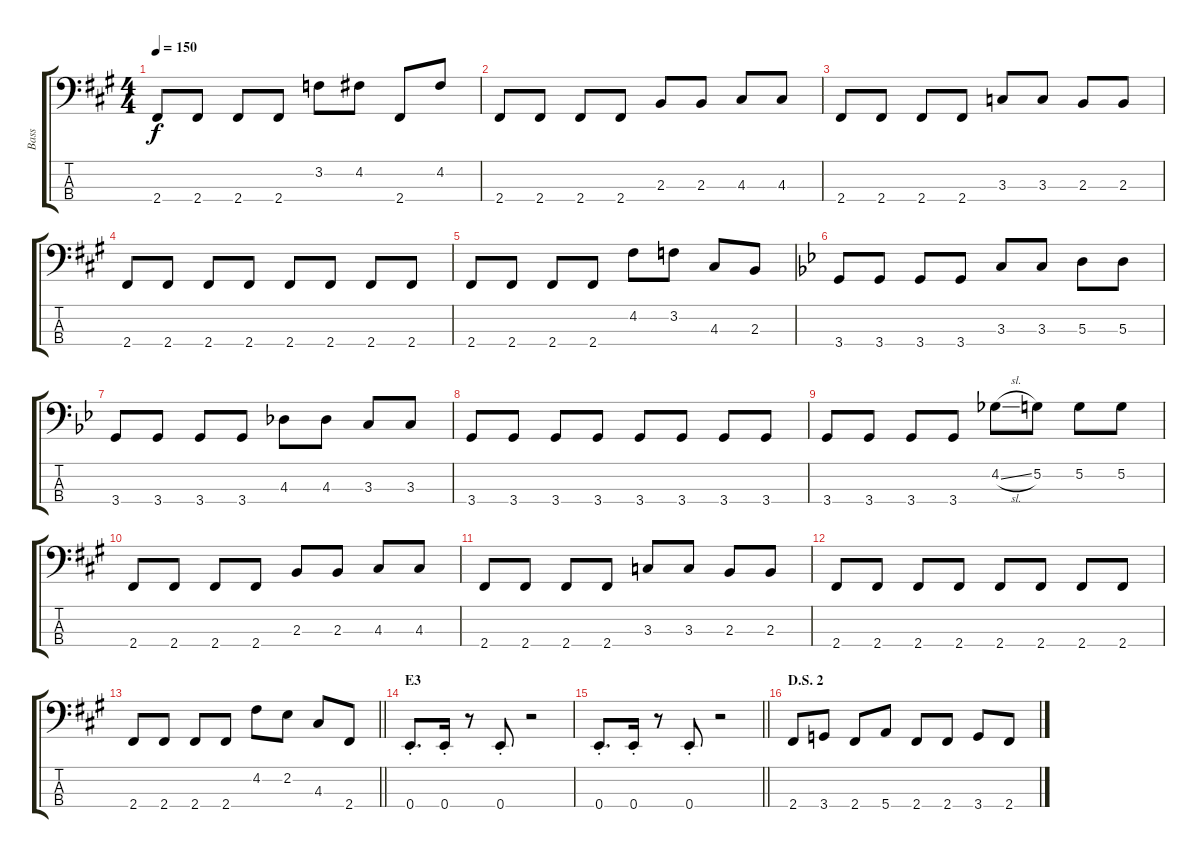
\track ("Bass" "Bass") {instrument electricbasspick}
\staff {score tabs}
\tuning (G2 D2 A1 E1) {hide}
\ts (4 4)
\tempo 150
\clef f4
\ks a
2.4.8{dy f} 2.4.8 2.4.8 2.4.8 3.2.8 4.2.8 2.4.8 4.2.8 |
2.4.8 2.4.8 2.4.8 2.4.8 2.3.8 2.3.8 4.3.8 4.3.8 |
2.4.8 2.4.8 2.4.8 2.4.8 3.3.8 3.3.8 2.3.8 2.3.8 |
2.4.8 2.4.8 2.4.8 2.4.8 2.4.8 2.4.8 2.4.8 2.4.8 |
2.4.8 2.4.8 2.4.8 2.4.8 4.2.8 3.2.8 4.3.8 2.3.8 |
\ks bb
3.4.8 3.4.8 3.4.8 3.4.8 3.3.8 3.3.8 5.3.8 5.3.8 |
3.4.8 3.4.8 3.4.8 3.4.8 4.3.8 4.3.8 3.3.8 3.3.8 |
3.4.8 3.4.8 3.4.8 3.4.8 3.4.8 3.4.8 3.4.8 3.4.8 |
3.4.8 3.4.8 3.4.8 3.4.8 4.2{sl}.8 5.2.8 5.2.8 5.2.8 |
\ks a
2.4.8 2.4.8 2.4.8 2.4.8 2.3.8 2.3.8 4.3.8 4.3.8 |
2.4.8 2.4.8 2.4.8 2.4.8 3.3.8 3.3.8 2.3.8 2.3.8 |
2.4.8 2.4.8 2.4.8 2.4.8 2.4.8 2.4.8 2.4.8 2.4.8 |
\barLineRight lightlight
2.4.8 2.4.8 2.4.8 2.4.8 4.2.8 2.2.8 4.3.8 2.4.8 |
\section ("" "E3")
0.4{st}.8{d} 0.4{st}.16 r.8 0.4{st}.8 r.2 |
\barLineRight lightlight
0.4{st}.8{d} 0.4{st}.16 r.8 0.4{st}.8 r.2 |
\section ("" "D.S. 2")
2.4.8 3.4.8 2.4.8 5.4.8 2.4.8 2.4.8 3.4.8 2.4.8
